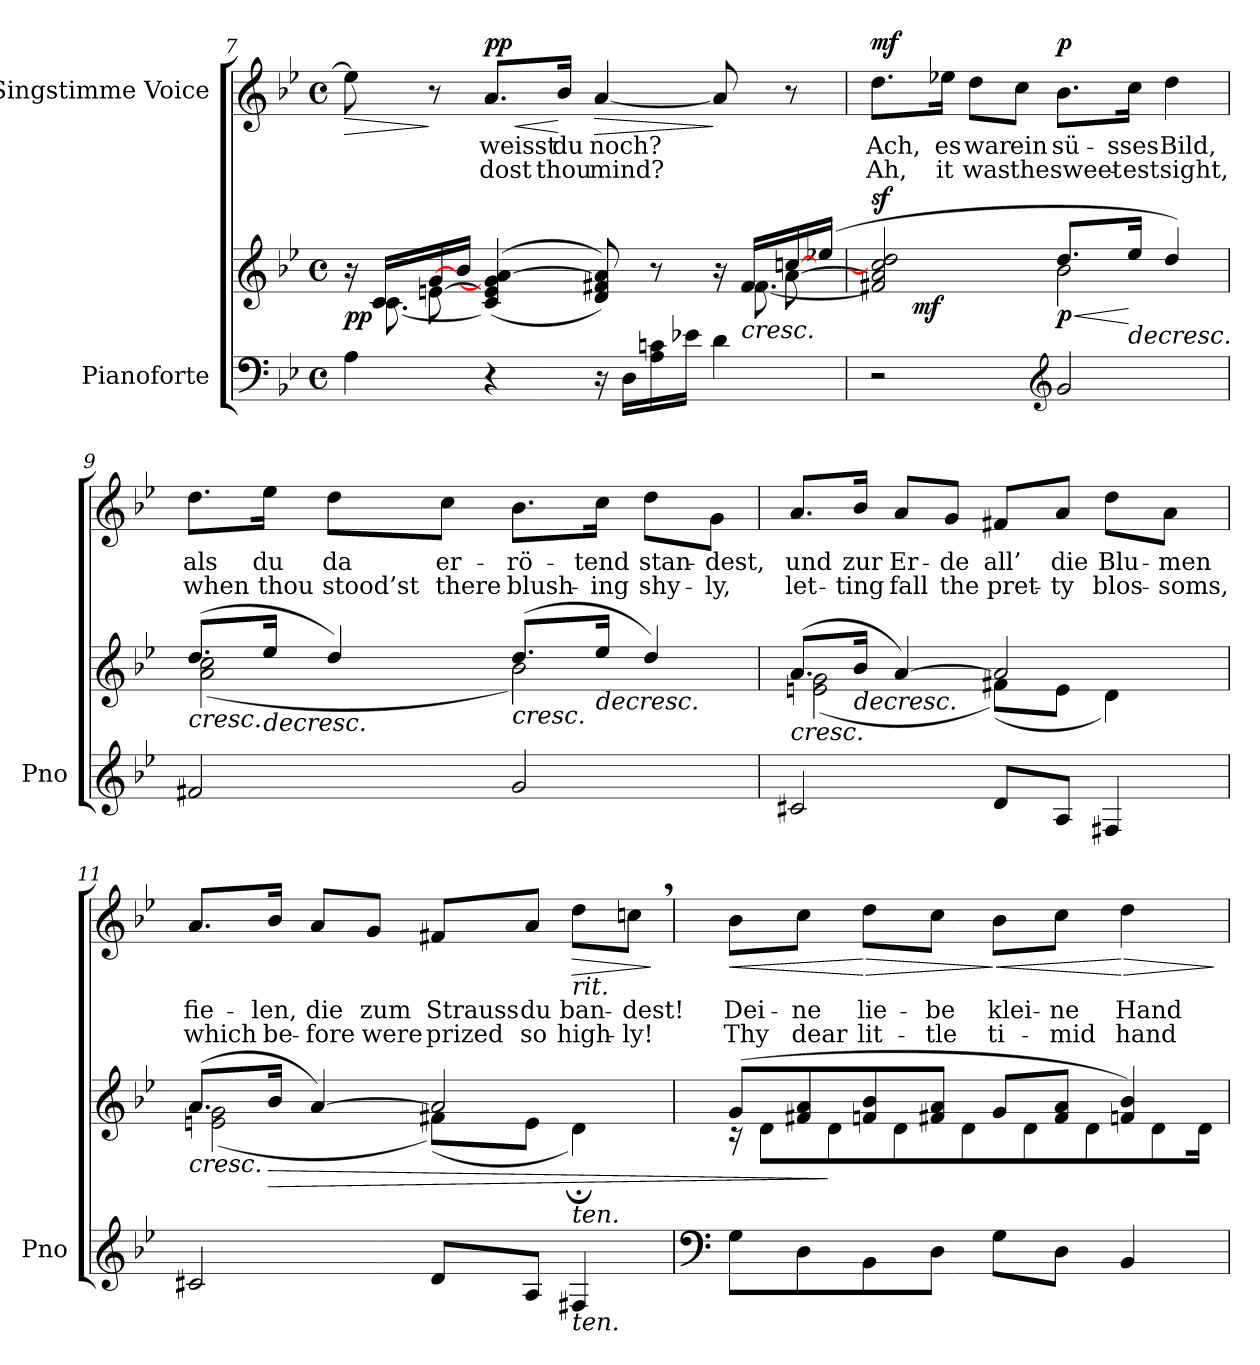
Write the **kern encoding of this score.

**kern	**kern	**dynam	**kern	**text	**text	**dynam
*part2	*part2	*part2	*part1	*part1	*part1	*part1
*staff3	*staff2	*staff2/3	*staff1	*staff1	*staff1	*staff1
*I"Pianoforte	*	*	*I"Singstimme Voice	*	*	*
*I'Pno	*	*	*	*	*	*
*clefF4	*clefG2	*	*clefG2	*	*	*
*k[b-e-]	*k[b-e-]	*	*k[b-e-]	*	*	*
*M4/4	*M4/4	*	*M4/4	*	*	*
*met(c)	*met(c)	*	*met(c)	*	*	*
=7	=7	=7	=7	=7	=7	=7
*	*^	*	*	*	*	*
*	*	*^	*	*	*	*	*
!	!	!	!	!LO:DY:b	!	!	!	!LO:HP:b
4A\	16r	16ryy	8ryy	pp	8ee\]	.	.	>
.	16c/LL	[8.c\	.	.	.	.	.	.
.	[<16g/	.	[8en\	.	8r	.	.	]
.	16b-/JJ	.	.	.	.	.	.	.
!	!	!	!	!	!	!LO:LY:b	!LO:LY:b	!LO:HP:b
!	!	!	!	!	!	!	!	!LO:DY:n=1:a
4r	(<(4c/] 4e/] 4g/] [4a/	4ryy	4ryy	.	8.a/L	weisst	dost	< pp
!	!	!	!	!	!	!LO:LY:b	!LO:LY:b	!
.	.	.	.	.	16b-/Jk	du	thou	[
!	!	!	!	!	!	!LO:LY:b	!LO:LY:b	!LO:HP:b
16r	8d/ 8f#X/ 8a/]))	4ryy	4ryy	.	[4a/	noch?	mind?	>
(16D\LL	.	.	.	.	.	.	.	.
16A\ 16cn\	8r	.	.	.	.	.	.	.
16e-X\JJ	.	.	.	.	.	.	.	.
4d\	16r	16ryy	8ryy	.	8a/]	.	.	]
!	!	!	!	!LO:HP:b	!	!	!	!
.	16f#/LL	[8.f#\	.	<	.	.	.	.
.	[16ccn/	.	[>8a\	.	8r	.	.	.
.	(16ee-X/JJ	.	.	.	.	.	.	.
=8	=8	=8	=8	=8	=8	=8	=8	=8
!	!	!	!	!LO:DY:a	!	!LO:LY:b	!LO:LY:b	!LO:DY:a
2r	2f#X/] 2a/] 2cc/] 2dd/	2ryy	8ryy	sf	8.dd\L	Ach,	Ah,	mf
!	!	!	!	!LO:DY:b	!	!	!	!
.	.	.	2..ryy	mf	.	.	.	.
!	!	!	!	!	!	!LO:LY:b	!LO:LY:b	!
.	.	.	.	.	16ee-X\Jk	es	it	.
!	!	!	!	!	!	!LO:LY:b	!LO:LY:b	!
.	.	.	.	.	8dd\L	war	was	.
!	!	!	!	!	!	!LO:LY:b	!LO:LY:b	!
.	.	.	.	.	8cc\J	ein	the	.
*clefG2	*	*	*	*	*	*	*	*
!	!	!	!	!LO:HP:b	!	!LO:LY:b	!LO:LY:b	!
!	!	!	!	!LO:DY:n=1:b	!	!	!	!LO:DY:a
2g/	(8.dd/L	2b-\)	.	< p	8.b-\L	sü-	sweet-	p
!	!	!	!	!LO:HP:n=1:b	!	!LO:LY:b	!LO:LY:b	!
.	16ee-/Jk	.	.	[ >	16cc\Jk	-sses	-est	.
!	!	!	!	!	!	!LO:LY:b	!LO:LY:b	!
.	4dd/)	.	.	.	4dd\	Bild,	sight,	.
.	.	.	.	[	.	.	.	.
!!LO:LB:g=z
=9	=9	=9	=9	=9	=9	=9	=9	=9
!	!	!	!	!LO:HP:b	!	!LO:LY:b	!LO:LY:b	!
*	*	*v	*v	*	*	*	*	*
2f#X/	(8.dd/L	(2a\ 2cc\	<	8.dd\L	als	when	.
!	!	!	!LO:HP:n=1:b	!	!LO:LY:b	!LO:LY:b	!
.	16ee-/Jk	.	] >	16ee-\Jk	du	thou	.
!	!	!	!	!	!LO:LY:b	!LO:LY:b	!
.	4dd/)	.	[	8dd\L	da	stood’st	.
!	!	!	!	!	!LO:LY:b	!LO:LY:b	!
.	.	.	.	8cc\J	er-	there	.
!	!	!	!LO:HP:b	!	!LO:LY:b	!LO:LY:b	!
2g/	(8.dd/L	2b-\)	<	8.b-\L	-rö-	blush-	.
!	!	!	!LO:HP:n=1:b	!	!LO:LY:b	!LO:LY:b	!
.	16ee-/Jk	.	] >	16cc\Jk	-tend	-ing	.
!	!	!	!	!	!LO:LY:b	!LO:LY:b	!
.	4dd/)	.	[	8dd\L	stan-	shy-	.
!	!	!	!	!	!LO:LY:b	!LO:LY:b	!
.	.	.	.	8g\J	-dest,	-ly,	.
=10	=10	=10	=10	=10	=10	=10	=10
!	!	!	!LO:HP:b	!	!LO:LY:b	!LO:LY:b	!
2c#X/	(8.a/L	(2en\ 2g\	<	8.a/L	und	let-	.
!	!	!	!LO:HP:n=1:b	!	!LO:LY:b	!LO:LY:b	!
.	16b-/Jk	.	] >	16b-/Jk	zur	-ting	.
!	!	!	!	!	!LO:LY:b	!LO:LY:b	!
.	[4a/)	.	[	8a/L	Er-	fall	.
!	!	!	!	!	!LO:LY:b	!LO:LY:b	!
.	.	.	.	8g/J	-de	the	.
!	!	!	!	!	!LO:LY:b	!LO:LY:b	!
8d/L	2a/]	(8f#X\L)	.	8f#X/L	all’	pret-	.
!	!	!	!	!	!LO:LY:b	!LO:LY:b	!
8A/J	.	8e\J	.	8a/J	die	-ty	.
!	!	!	!	!	!LO:LY:b	!LO:LY:b	!
4F#X/	.	4d\)	.	8dd\L	Blu-	blos-	.
!	!	!	!	!	!LO:LY:b	!LO:LY:b	!
.	.	.	.	8a\J	-men	-soms,	.
=11	=11	=11	=11	=11	=11	=11	=11
!	!	!	!LO:HP:b	!	!LO:LY:b	!LO:LY:b	!
2c#X/	(8.a/L	(2en\ 2g\	<	8.a/L	fie-	which	.
!	!	!	!LO:HP:n=1:b	!	!LO:LY:b	!LO:LY:b	!
.	16b-/Jk	.	] >	16b-/Jk	-len,	be-	.
!	!	!	!	!	!LO:LY:b	!LO:LY:b	!
.	[4a/)	.	[	8a/L	die	-fore	.
!	!	!	!	!	!LO:LY:b	!LO:LY:b	!
.	.	.	.	8g/J	zum	were	.
!	!	!	!	!	!LO:LY:b	!LO:LY:b	!
8d/L	2a/]	(8f#X\L)	.	8f#X/L	Strauss	prized	.
!	!	!	!	!	!LO:LY:b	!LO:LY:b	!
8A/J	.	8e\J	.	8a/J	du	so	.
!	!	!	!	!LO:TX:b:i:t=rit.	!	!	!
!	!	!LO:TX:b:i:t=ten.	!	!	!	!	!
!LO:TX:b:i:t=ten.	!	!	!	!	!	!	!
!	!	!	!	!	!LO:LY:b	!LO:LY:b	!LO:HP:b
4F#X/	.	4d;<\)	.	8dd\L	ban-	high-	>
!	!	!	!	!	!LO:LY:b	!LO:LY:b	!
.	.	.	.	8ccn,\J	-dest!	-ly!	.
*	*v	*v	*	*	*	*	*
.	.	.	.	.	.	]
!!LO:PB:g=z
=12	=12	=12	=12	=12	=12	=12
*clefF4	*	*	*	*	*	*
*	*^	*	*	*	*	*
!	!	!	!	!	!LO:LY:b	!LO:LY:b	!LO:HP:b
8G\L	(8g/L	16r	.	8b-\L	Dei-	Thy	<
.	.	8d\L	.	.	.	.	.
!	!	!	!	!	!LO:LY:b	!LO:LY:b	!
8D\	8f#X/ 8a/	.	.	8cc\J	-ne	dear	.
.	.	8d\	]	.	.	.	.
!	!	!	!	!	!LO:LY:b	!LO:LY:b	!LO:HP:n=1:b
8BB-\	8fn/ 8b-/	.	.	8dd\L	lie-	lit-	[ >
.	.	8d\	.	.	.	.	.
!	!	!	!	!	!LO:LY:b	!LO:LY:b	!
8D\J	8f#X/ 8a/J	.	.	8cc\J	-be	-tle	.
.	.	8d\	.	.	.	.	.
!	!	!	!	!	!LO:LY:b	!LO:LY:b	!LO:HP:n=1:b
8G\L	8g/L	.	.	8b-\L	klei-	ti-	] <
.	.	8d\	.	.	.	.	.
!	!	!	!	!	!LO:LY:b	!LO:LY:b	!
8D\J	8f#/ 8a/J	.	.	8cc\J	-ne	-mid	.
.	.	8d\	.	.	.	.	.
!	!	!	!	!	!LO:LY:b	!LO:LY:b	!LO:HP:n=1:b
4BB-/	4fn/ 4b-/)	.	.	4dd\	Hand	hand	[ >
.	.	8d\	.	.	.	.	.
.	.	16d\Jk	.	.	.	.	.
*	*v	*v	*	*	*	*	*
.	.	.	.	.	.	]
=	=	=	=	=	=	=
*-	*-	*-	*-	*-	*-	*-
